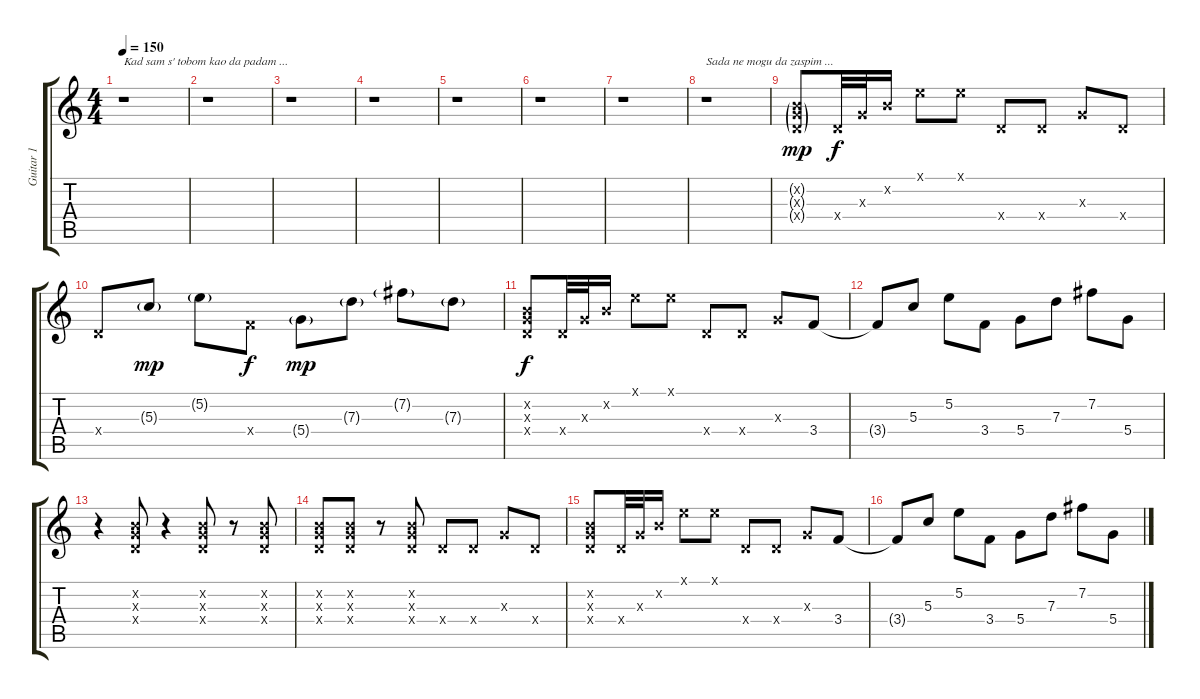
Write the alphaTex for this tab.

\track ("Guitar 1" "Guitar 1") {instrument electricguitarclean}
\staff {score tabs}
\tuning (E4 B3 G3 D3 A2 E2) {hide}
\ts (4 4)
\tempo 150
\clef g2
\ks c
r.1{txt "Kad sam s' tobom kao da padam ..." dy f} |
r.1 |
r.1 |
r.1 |
r.1 |
r.1 |
r.1 |
r.1{txt "Sada ne mogu da zaspim ..."} |
(0.2{g x} 0.3{g x} 0.4{g x}).8{dy mp} 0.4{x}.32{dy f} 0.3{x}.32 0.2{x}.16 0.1{x}.8 0.1{x}.8 0.4{x}.8 0.4{x}.8 0.3{x}.8 0.4{x}.8 |
0.4{x}.8 5.3{g}.8{dy mp} 5.2{g}.8 3.4{x}.8{dy f} 5.4{g}.8{dy mp} 7.3{g}.8 7.2{g}.8 7.3{g}.8 |
(0.2{x} 0.3{x} 0.4{x}).8{dy f} 0.4{x}.32 0.3{x}.32 0.2{x}.16 0.1{x}.8 0.1{x}.8 0.4{x}.8 0.4{x}.8 0.3{x}.8 3.4.8 |
3.4{t}.8 5.3.8 5.2.8 3.4.8 5.4.8 7.3.8 7.2.8 5.4.8 |
r.4 (0.2{x} 0.3{x} 0.4{x}).8 r.4 (0.2{x} 0.3{x} 0.4{x}).8 r.8 (0.2{x} 0.3{x} 0.4{x}).8 |
(0.2{x} 0.3{x} 0.4{x}).8 (0.2{x} 0.3{x} 0.4{x}).8 r.8 (0.2{x} 0.3{x} 0.4{x}).8 0.4{x}.8 0.4{x}.8 0.3{x}.8 0.4{x}.8 |
(0.2{x} 0.3{x} 0.4{x}).8 0.4{x}.32 0.3{x}.32 0.2{x}.16 0.1{x}.8 0.1{x}.8 0.4{x}.8 0.4{x}.8 0.3{x}.8 3.4.8 |
3.4{t}.8 5.3.8 5.2.8 3.4.8 5.4.8 7.3.8 7.2.8 5.4.8
